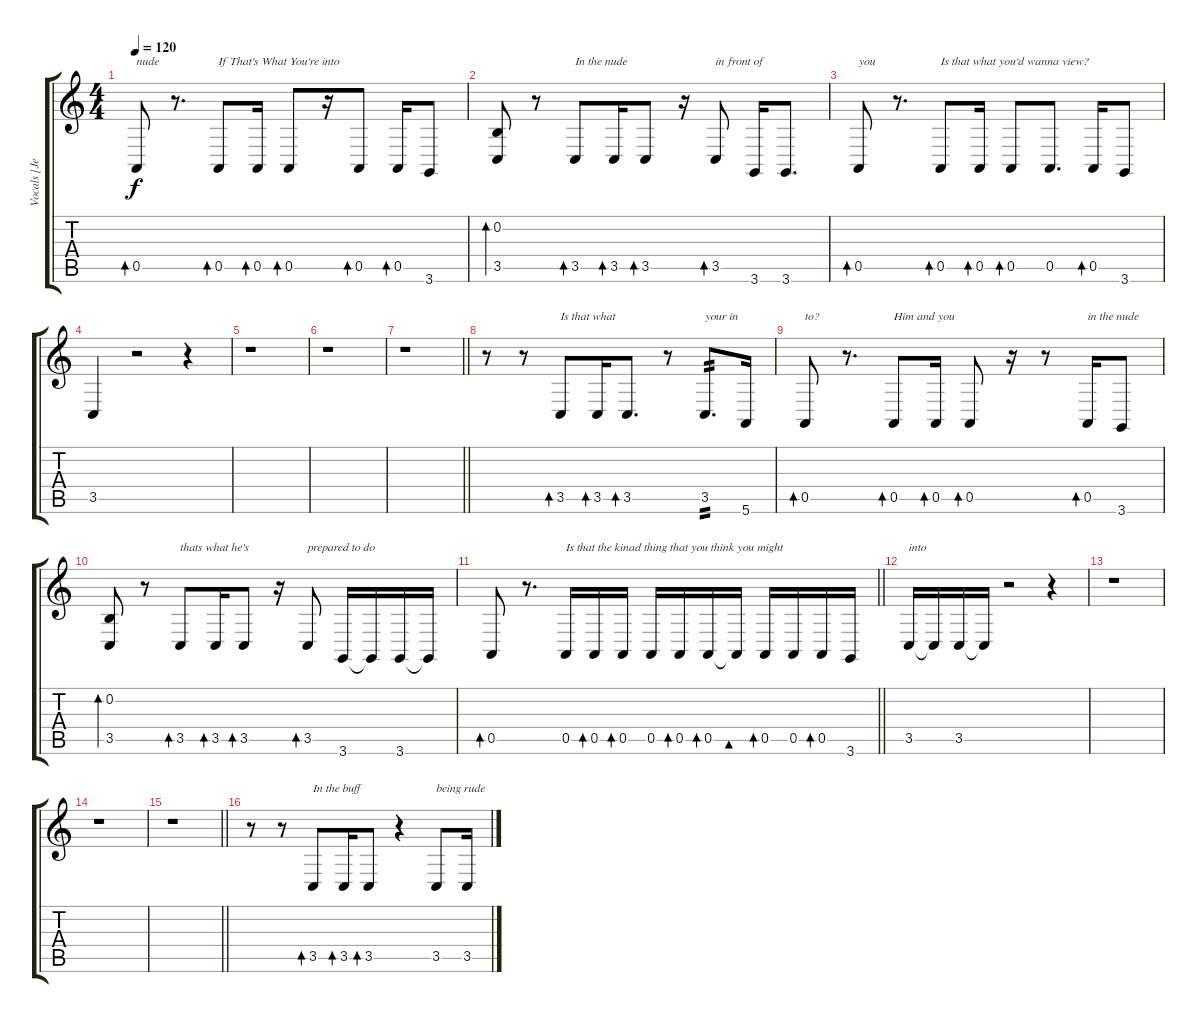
\track ("Vocals [Jermaine]" "Vocals [Je") {instrument bassoon}
\staff {score tabs}
\tuning (E4 B3 G3 D3 A2 E2) {hide}
\ts (4 4)
\tempo 120
\clef g2
\ks c
0.5.8{bd 60 txt "nude" dy f} r.8{d} 0.5.8{bd 60 txt "If That's What You're into"} 0.5.16{bd 60} 0.5.8{bd 60} r.16 0.5.8{bd 60} 0.5.16{bd 60} 3.6.8 |
(0.2 3.5).8{bd 60} r.8 3.5.8{bd 60 txt "In the nude"} 3.5.16{bd 60} 3.5.8{bd 60} r.16 3.5.8{bd 60 txt "in front of"} 3.6.16 3.6.8{d} |
0.5.8{bd 60 txt "you"} r.8{d} 0.5.8{bd 60 txt "Is that what you'd wanna view?"} 0.5.16{bd 60} 0.5.8{bd 60} 0.5.8{d} 0.5.16{bd 60} 3.6.8 |
3.5.4 r.2 r.4 |
r.1 |
r.1 |
\barLineRight lightlight
r.1 |
r.8 r.8 3.5.8{bd 60 txt "Is that what"} 3.5.16{bd 60} 3.5.8{d bd 60} r.8 3.5.8{d txt "your in" tp 2} 5.6.16 |
0.5.8{bd 60 txt "to?"} r.8{d} 0.5.8{bd 60 txt "Him and you"} 0.5.16{bd 60} 0.5.8{bd 60} r.16 r.8 0.5.16{bd 60 txt "in the nude"} 3.6.8 |
(0.2 3.5).8{bd 60} r.8 3.5.8{bd 60 txt "thats what he's"} 3.5.16{bd 60} 3.5.8{bd 60} r.16 3.5.8{bd 60 txt "prepared to do"} 3.6.16 3.6{t}.16 3.6.16 3.6{t}.16 |
\barLineRight lightlight
0.5.8{bd 60} r.8{d} 0.5.16{txt "Is that the kinad thing that you think you might"} 0.5.16{bd 60} 0.5.16{bd 60} 0.5.16 0.5.16{bd 60} 0.5.16{bd 60} 0.5{t}.16{bd 60} 0.5.16{bd 60} 0.5.16 0.5.16{bd 60} 3.6.16 |
3.5.16{txt "into"} 3.5{t}.16 3.5.16 3.5{t}.16 r.2 r.4 |
r.1 |
r.1 |
\barLineRight lightlight
r.1 |
r.8 r.8 3.5.8{bd 60 txt "In the buff"} 3.5.16{bd 60} 3.5.8{bd 60} r.4 3.5.8{txt "being rude"} 3.5.16
